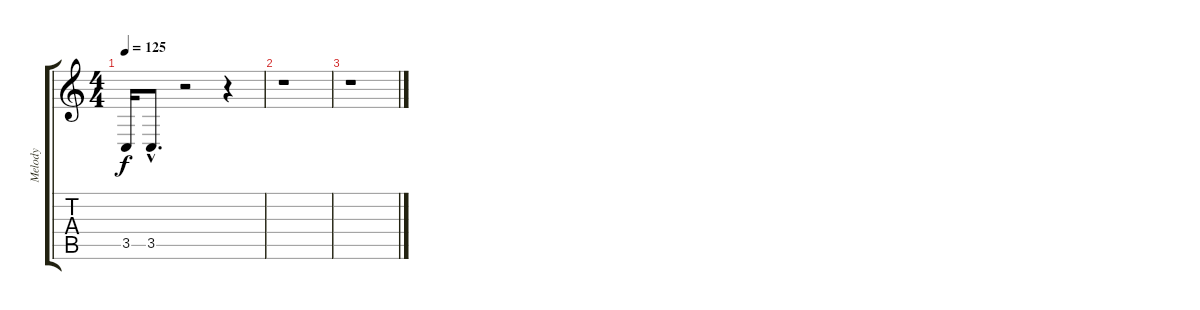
\track ("Melody" "Melody") {instrument altosax}
\staff {score tabs}
\tuning (E4 B3 G3 D3 A2 E2) {hide}
\ts (4 4)
\tempo 125
\clef g2
\ks c
3.5{t}.16{dy f} 3.5{hac}.8{d} r.2 r.4 |
r.1 |
r.1
